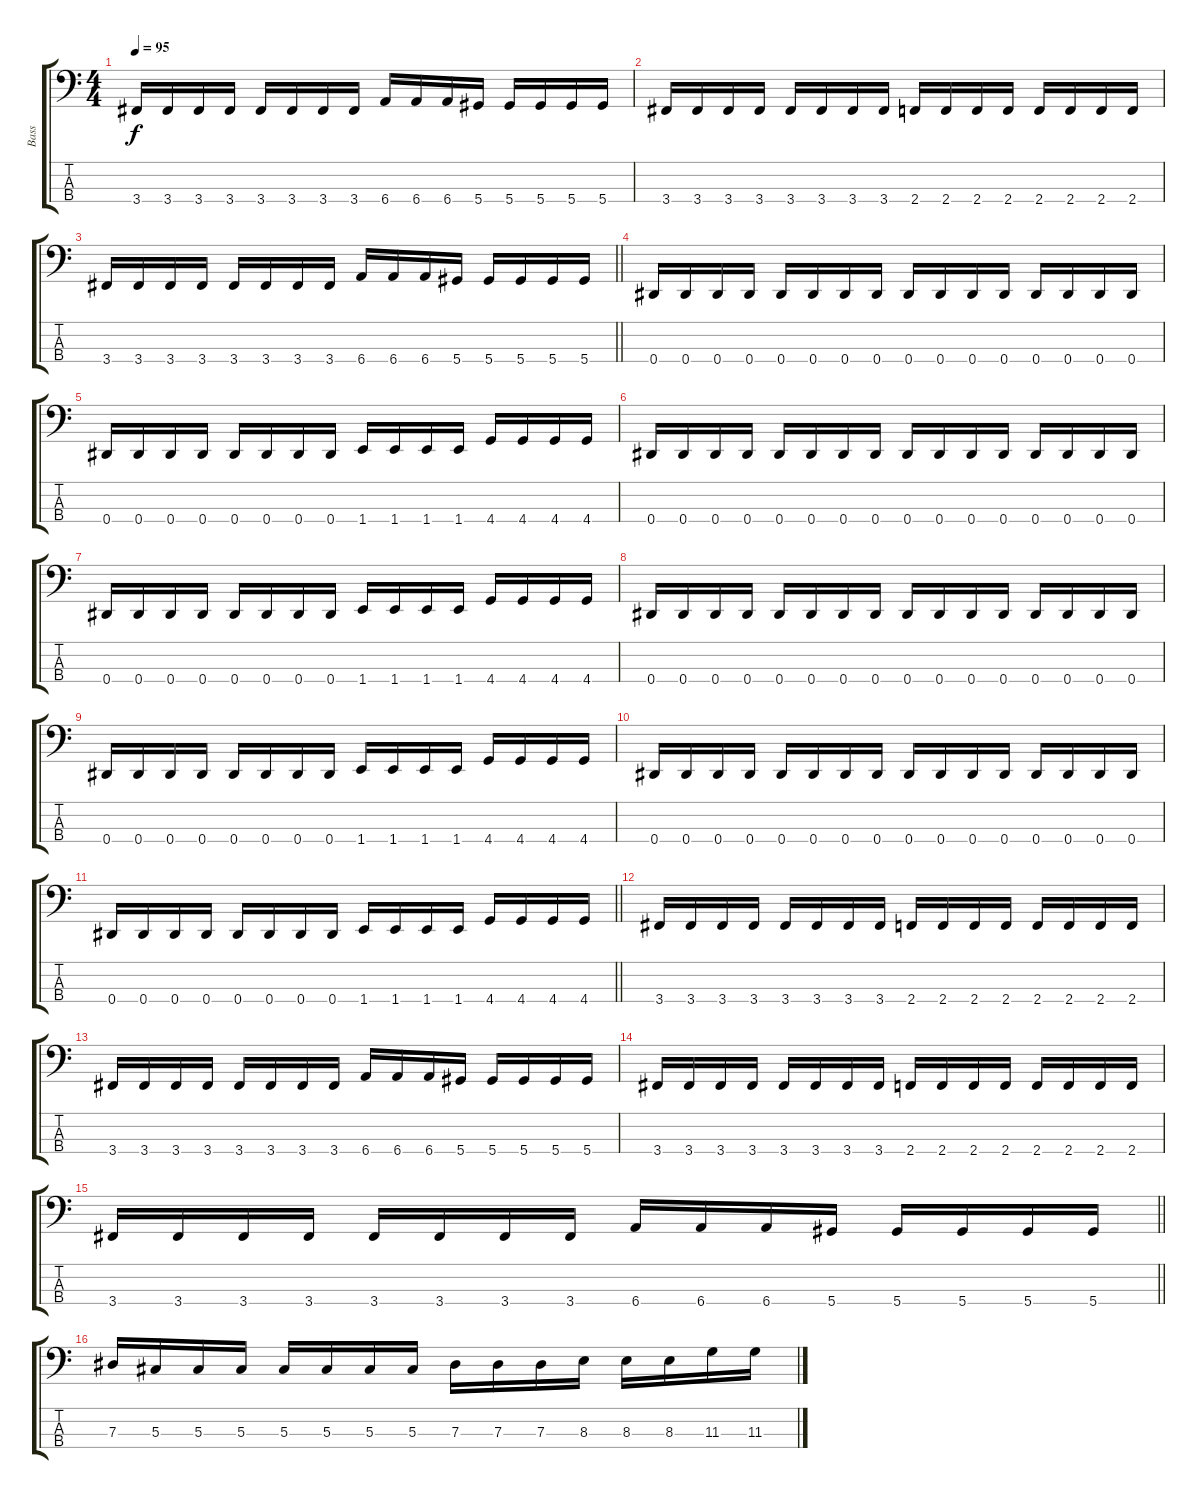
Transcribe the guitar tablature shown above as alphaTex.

\track ("Bass" "Bass") {instrument electricbasspick}
\staff {score tabs}
\tuning (Gb2 Db2 Ab1 Eb1) {hide}
\ts (4 4)
\tempo 95
\clef f4
\ks c
3.4.16{dy f} 3.4.16 3.4.16 3.4.16 3.4.16 3.4.16 3.4.16 3.4.16 6.4.16 6.4.16 6.4.16 5.4.16 5.4.16 5.4.16 5.4.16 5.4.16 |
3.4.16 3.4.16 3.4.16 3.4.16 3.4.16 3.4.16 3.4.16 3.4.16 2.4.16 2.4.16 2.4.16 2.4.16 2.4.16 2.4.16 2.4.16 2.4.16 |
\barLineRight lightlight
3.4.16 3.4.16 3.4.16 3.4.16 3.4.16 3.4.16 3.4.16 3.4.16 6.4.16 6.4.16 6.4.16 5.4.16 5.4.16 5.4.16 5.4.16 5.4.16 |
0.4.16 0.4.16 0.4.16 0.4.16 0.4.16 0.4.16 0.4.16 0.4.16 0.4.16 0.4.16 0.4.16 0.4.16 0.4.16 0.4.16 0.4.16 0.4.16 |
0.4.16 0.4.16 0.4.16 0.4.16 0.4.16 0.4.16 0.4.16 0.4.16 1.4.16 1.4.16 1.4.16 1.4.16 4.4.16 4.4.16 4.4.16 4.4.16 |
0.4.16 0.4.16 0.4.16 0.4.16 0.4.16 0.4.16 0.4.16 0.4.16 0.4.16 0.4.16 0.4.16 0.4.16 0.4.16 0.4.16 0.4.16 0.4.16 |
0.4.16 0.4.16 0.4.16 0.4.16 0.4.16 0.4.16 0.4.16 0.4.16 1.4.16 1.4.16 1.4.16 1.4.16 4.4.16 4.4.16 4.4.16 4.4.16 |
0.4.16 0.4.16 0.4.16 0.4.16 0.4.16 0.4.16 0.4.16 0.4.16 0.4.16 0.4.16 0.4.16 0.4.16 0.4.16 0.4.16 0.4.16 0.4.16 |
0.4.16 0.4.16 0.4.16 0.4.16 0.4.16 0.4.16 0.4.16 0.4.16 1.4.16 1.4.16 1.4.16 1.4.16 4.4.16 4.4.16 4.4.16 4.4.16 |
0.4.16 0.4.16 0.4.16 0.4.16 0.4.16 0.4.16 0.4.16 0.4.16 0.4.16 0.4.16 0.4.16 0.4.16 0.4.16 0.4.16 0.4.16 0.4.16 |
\barLineRight lightlight
0.4.16 0.4.16 0.4.16 0.4.16 0.4.16 0.4.16 0.4.16 0.4.16 1.4.16 1.4.16 1.4.16 1.4.16 4.4.16 4.4.16 4.4.16 4.4.16 |
3.4.16 3.4.16 3.4.16 3.4.16 3.4.16 3.4.16 3.4.16 3.4.16 2.4.16 2.4.16 2.4.16 2.4.16 2.4.16 2.4.16 2.4.16 2.4.16 |
3.4.16 3.4.16 3.4.16 3.4.16 3.4.16 3.4.16 3.4.16 3.4.16 6.4.16 6.4.16 6.4.16 5.4.16 5.4.16 5.4.16 5.4.16 5.4.16 |
3.4.16 3.4.16 3.4.16 3.4.16 3.4.16 3.4.16 3.4.16 3.4.16 2.4.16 2.4.16 2.4.16 2.4.16 2.4.16 2.4.16 2.4.16 2.4.16 |
\barLineRight lightlight
3.4.16 3.4.16 3.4.16 3.4.16 3.4.16 3.4.16 3.4.16 3.4.16 6.4.16 6.4.16 6.4.16 5.4.16 5.4.16 5.4.16 5.4.16 5.4.16 |
7.3.16 5.3.16 5.3.16 5.3.16 5.3.16 5.3.16 5.3.16 5.3.16 7.3.16 7.3.16 7.3.16 8.3.16 8.3.16 8.3.16 11.3.16 11.3.16
